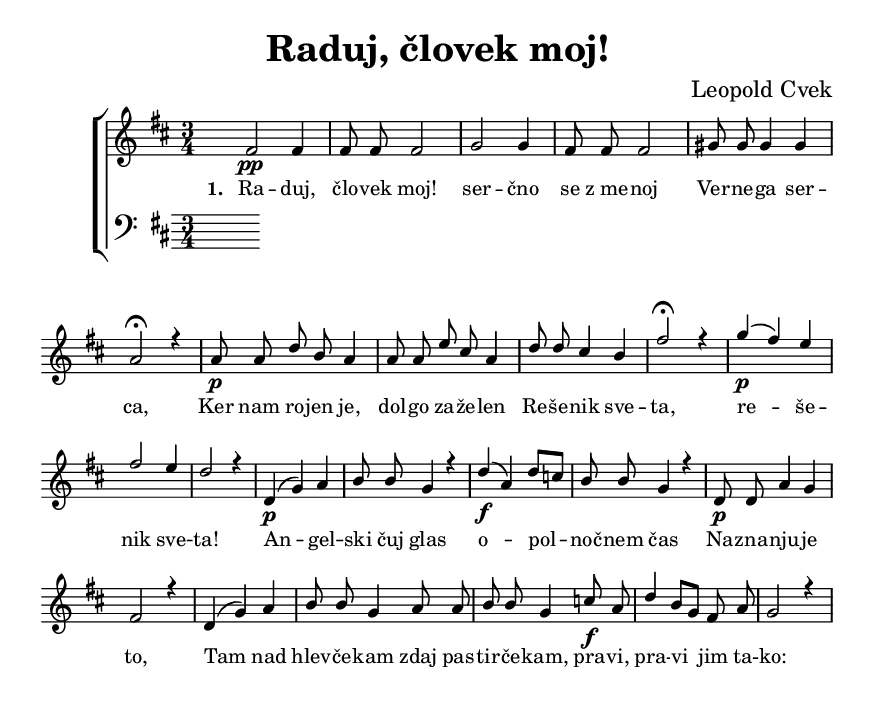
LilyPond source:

\version "2.22.2"
\language "deutsch"
\header{
  title = "Raduj, človek moj!"
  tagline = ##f
  composer = "Leopold Cvek"
}

global = { \key d \major \time 3/4 \autoBeamOff }

sopran = \relative  {
  \global
  fis'2\pp fis4
  fis8 fis8 fis2
  g2 g4
  fis8 fis8 fis2
  gis8 gis8 gis4 gis4
  a2\fermata r4

  a8\p a8 d8 h8 a4
  a8 a8 e'8 cis8 a4
  d8 d8 cis4 h4
  fis'2\fermata r4

  g4\p( fis4) e4
  fis2 e4
  d2 r4

  d,4\p( g4) a4
  h8 h8 g4 r4
  d'4\f( a4) d8[ c8]
  h8 h8 g4 r4

  d8\p d8 a'4 g4
  fis2 r4

  d4( g4) a4
  h8 h8 g4 a8 a8
  h8 h8 g4 c8\f a8
  d4 h8[ g8] fis8 a8
  g2 r4


}
alto = \relative  {
  \global
}
tenor = \relative {
  \global
}
bass = \relative  {
  \global
}

kiticaEna = \lyricmode {
  \set stanza = "1. "
  Ra -- duj, člo -- vek moj!
  ser -- čno se "z me" -- noj
  Ver -- ne -- ga ser -- ca,
  Ker nam ro -- jen je,
  dol -- go za -- že -- len
  Re -- še -- nik sve -- ta,
  re -- še -- nik sve -- ta!
  An -- gel -- ski čuj glas
  o -- pol -- noč -- nem čas
  Na -- zna -- nju -- je to,
  Tam nad hlev -- če -- kam zdaj pas -- tir -- če -- kam,
  pra -- vi, pra -- vi jim ta -- ko:

  O -- pa -- stir -- če -- ki bo -- žji lju -- bljen -- ci!
  Ne stra -- ši -- te se,
  Zna -- nim vam ra -- dost
  raj -- sko zgolj slad -- kost:
  Kralj vaš ro -- jen je
  Kralj vaš, Kralj vaš ro -- jen je.
}
kiticaDve = \lyricmode {
  \set stanza = "2. "
}
kiticaTri = \lyricmode {
  \set stanza = "3. "
}

\score {
  \new ChoirStaff <<
    \new Staff \with {
      \consists "Merge_rests_engraver"
    }
    <<
      %\tempo \markup "Andante religioso."
      \new Voice = "Sop" { \voiceOne \sopran }
      \new Voice = "Alto" { \voiceTwo \alto }
      \new Lyrics \lyricsto "Sop" \kiticaEna
      \new Lyrics \lyricsto "Sop" \kiticaDve
      \new Lyrics \lyricsto "Sop" \kiticaTri
    >>
    \new Staff \with {
      \consists "Merge_rests_engraver"
    }
    <<
      \clef "bass"
      \new Voice = "Tenor" { \voiceOne \tenor }
      \new Voice = "Bass" { \voiceTwo \bass }
    >>
  >>
  \layout {
    #(layout-set-staff-size 16)
    \context {
      \Score
      \remove "Bar_number_engraver"
      %\omit TupletNumber
      \override TupletBracket.bracket-visibility = ##f
    }
  }
}
\paper {
  #(set-paper-size "a5")
}
